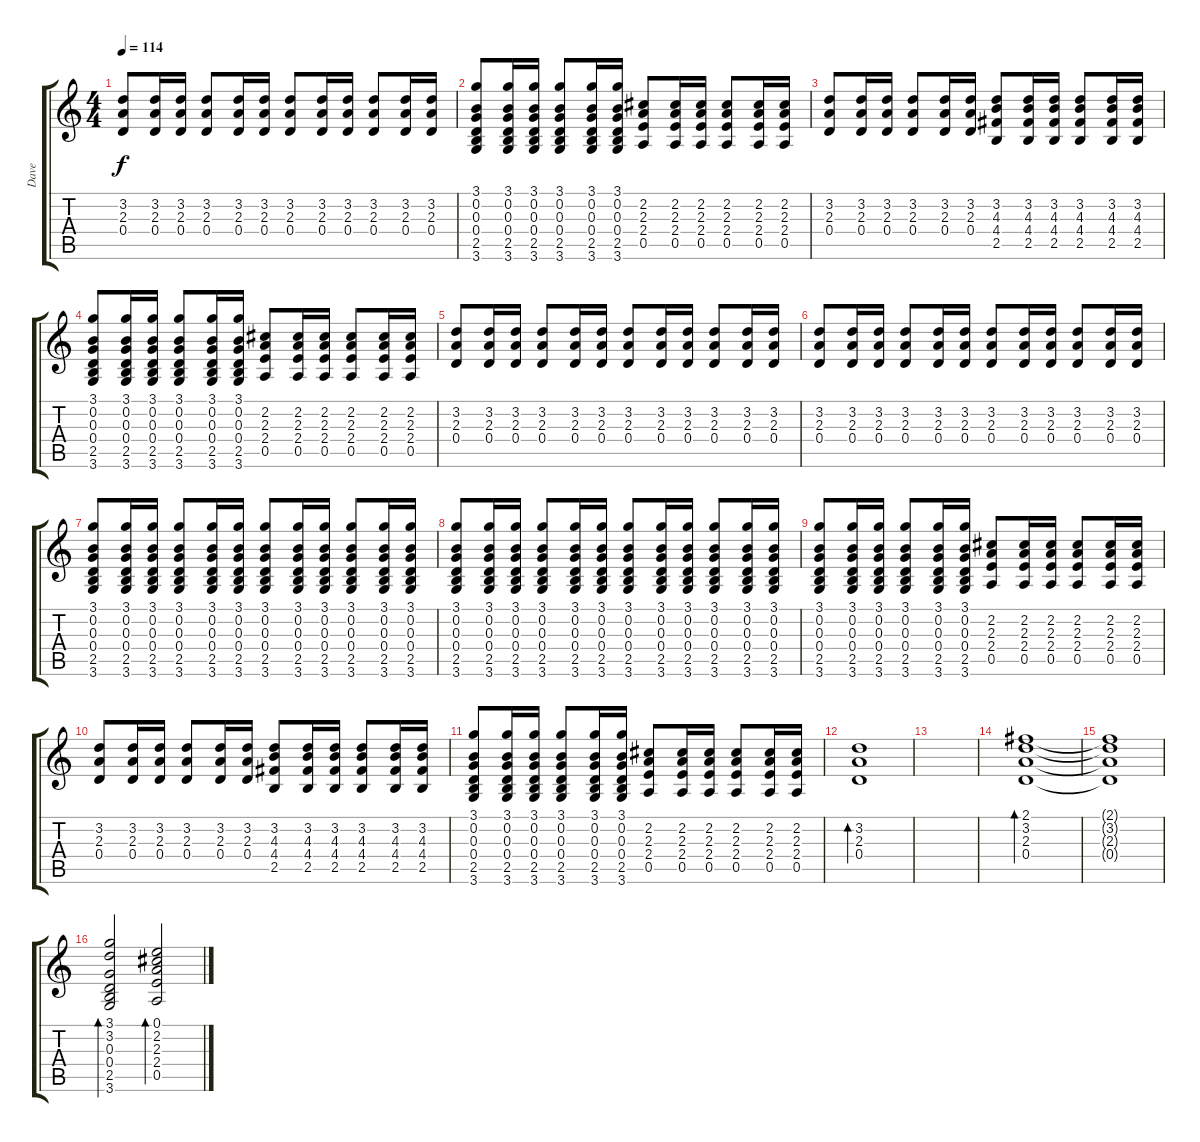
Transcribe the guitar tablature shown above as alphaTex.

\track ("Dave" "Dave") {instrument acousticguitarsteel}
\staff {score tabs}
\tuning (E4 B3 G3 D3 A2 E2) {hide}
\ts (4 4)
\tempo 114
\clef g2
\ks c
(3.2 2.3 0.4).8{dy f} (3.2 2.3 0.4).16 (3.2 2.3 0.4).16 (3.2 2.3 0.4).8 (3.2 2.3 0.4).16 (3.2 2.3 0.4).16 (3.2 2.3 0.4).8 (3.2 2.3 0.4).16 (3.2 2.3 0.4).16 (3.2 2.3 0.4).8 (3.2 2.3 0.4).16 (3.2 2.3 0.4).16 |
(3.1 0.2 0.3 0.4 2.5 3.6).8 (3.1 0.2 0.3 0.4 2.5 3.6).16 (3.1 0.2 0.3 0.4 2.5 3.6).16 (3.1 0.2 0.3 0.4 2.5 3.6).8 (3.1 0.2 0.3 0.4 2.5 3.6).16 (3.1 0.2 0.3 0.4 2.5 3.6).16 (2.2 2.3 2.4 0.5).8 (2.2 2.3 2.4 0.5).16 (2.2 2.3 2.4 0.5).16 (2.2 2.3 2.4 0.5).8 (2.2 2.3 2.4 0.5).16 (2.2 2.3 2.4 0.5).16 |
(3.2 2.3 0.4).8 (3.2 2.3 0.4).16 (3.2 2.3 0.4).16 (3.2 2.3 0.4).8 (3.2 2.3 0.4).16 (3.2 2.3 0.4).16 (3.2 4.3 4.4 2.5).8 (3.2 4.3 4.4 2.5).16 (3.2 4.3 4.4 2.5).16 (3.2 4.3 4.4 2.5).8 (3.2 4.3 4.4 2.5).16 (3.2 4.3 4.4 2.5).16 |
(3.1 0.2 0.3 0.4 2.5 3.6).8 (3.1 0.2 0.3 0.4 2.5 3.6).16 (3.1 0.2 0.3 0.4 2.5 3.6).16 (3.1 0.2 0.3 0.4 2.5 3.6).8 (3.1 0.2 0.3 0.4 2.5 3.6).16 (3.1 0.2 0.3 0.4 2.5 3.6).16 (2.2 2.3 2.4 0.5).8 (2.2 2.3 2.4 0.5).16 (2.2 2.3 2.4 0.5).16 (2.2 2.3 2.4 0.5).8 (2.2 2.3 2.4 0.5).16 (2.2 2.3 2.4 0.5).16 |
(3.2 2.3 0.4).8 (3.2 2.3 0.4).16 (3.2 2.3 0.4).16 (3.2 2.3 0.4).8 (3.2 2.3 0.4).16 (3.2 2.3 0.4).16 (3.2 2.3 0.4).8 (3.2 2.3 0.4).16 (3.2 2.3 0.4).16 (3.2 2.3 0.4).8 (3.2 2.3 0.4).16 (3.2 2.3 0.4).16 |
(3.2 2.3 0.4).8 (3.2 2.3 0.4).16 (3.2 2.3 0.4).16 (3.2 2.3 0.4).8 (3.2 2.3 0.4).16 (3.2 2.3 0.4).16 (3.2 2.3 0.4).8 (3.2 2.3 0.4).16 (3.2 2.3 0.4).16 (3.2 2.3 0.4).8 (3.2 2.3 0.4).16 (3.2 2.3 0.4).16 |
(3.1 0.2 0.3 0.4 2.5 3.6).8 (3.1 0.2 0.3 0.4 2.5 3.6).16 (3.1 0.2 0.3 0.4 2.5 3.6).16 (3.1 0.2 0.3 0.4 2.5 3.6).8 (3.1 0.2 0.3 0.4 2.5 3.6).16 (3.1 0.2 0.3 0.4 2.5 3.6).16 (3.1 0.2 0.3 0.4 2.5 3.6).8 (3.1 0.2 0.3 0.4 2.5 3.6).16 (3.1 0.2 0.3 0.4 2.5 3.6).16 (3.1 0.2 0.3 0.4 2.5 3.6).8 (3.1 0.2 0.3 0.4 2.5 3.6).16 (3.1 0.2 0.3 0.4 2.5 3.6).16 |
(3.1 0.2 0.3 0.4 2.5 3.6).8 (3.1 0.2 0.3 0.4 2.5 3.6).16 (3.1 0.2 0.3 0.4 2.5 3.6).16 (3.1 0.2 0.3 0.4 2.5 3.6).8 (3.1 0.2 0.3 0.4 2.5 3.6).16 (3.1 0.2 0.3 0.4 2.5 3.6).16 (3.1 0.2 0.3 0.4 2.5 3.6).8 (3.1 0.2 0.3 0.4 2.5 3.6).16 (3.1 0.2 0.3 0.4 2.5 3.6).16 (3.1 0.2 0.3 0.4 2.5 3.6).8 (3.1 0.2 0.3 0.4 2.5 3.6).16 (3.1 0.2 0.3 0.4 2.5 3.6).16 |
(3.1 0.2 0.3 0.4 2.5 3.6).8 (3.1 0.2 0.3 0.4 2.5 3.6).16 (3.1 0.2 0.3 0.4 2.5 3.6).16 (3.1 0.2 0.3 0.4 2.5 3.6).8 (3.1 0.2 0.3 0.4 2.5 3.6).16 (3.1 0.2 0.3 0.4 2.5 3.6).16 (2.2 2.3 2.4 0.5).8 (2.2 2.3 2.4 0.5).16 (2.2 2.3 2.4 0.5).16 (2.2 2.3 2.4 0.5).8 (2.2 2.3 2.4 0.5).16 (2.2 2.3 2.4 0.5).16 |
(3.2 2.3 0.4).8 (3.2 2.3 0.4).16 (3.2 2.3 0.4).16 (3.2 2.3 0.4).8 (3.2 2.3 0.4).16 (3.2 2.3 0.4).16 (3.2 4.3 4.4 2.5).8 (3.2 4.3 4.4 2.5).16 (3.2 4.3 4.4 2.5).16 (3.2 4.3 4.4 2.5).8 (3.2 4.3 4.4 2.5).16 (3.2 4.3 4.4 2.5).16 |
(3.1 0.2 0.3 0.4 2.5 3.6).8 (3.1 0.2 0.3 0.4 2.5 3.6).16 (3.1 0.2 0.3 0.4 2.5 3.6).16 (3.1 0.2 0.3 0.4 2.5 3.6).8 (3.1 0.2 0.3 0.4 2.5 3.6).16 (3.1 0.2 0.3 0.4 2.5 3.6).16 (2.2 2.3 2.4 0.5).8 (2.2 2.3 2.4 0.5).16 (2.2 2.3 2.4 0.5).16 (2.2 2.3 2.4 0.5).8 (2.2 2.3 2.4 0.5).16 (2.2 2.3 2.4 0.5).16 |
(3.2 2.3 0.4).1{bd 60} |
|
(2.1 3.2 2.3 0.4).1{bd 120} |
(2.1{t} 3.2{t} 2.3{t} 0.4{t}).1 |
(3.1 3.2 0.3 0.4 2.5 3.6).2{bd 60} (0.1 2.2 2.3 2.4 0.5).2{bd 240}
